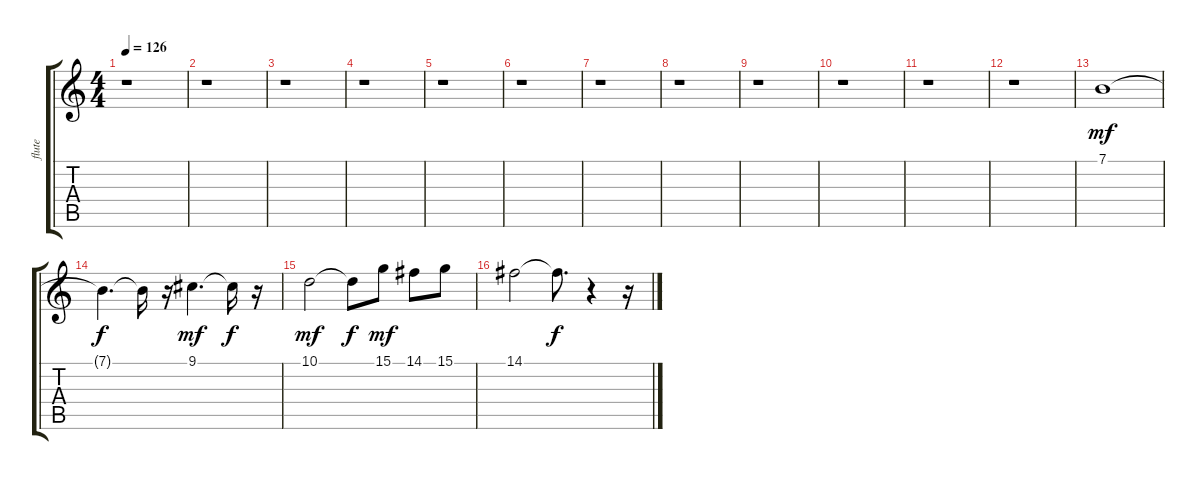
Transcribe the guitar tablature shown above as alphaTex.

\track ("flute" "flute") {instrument flute}
\staff {score tabs}
\tuning (E4 B3 G3 D3 A2 E2) {hide}
\ts (4 4)
\tempo 126
\clef g2
\ks c
r.1{dy mf} |
r.1 |
r.1 |
r.1 |
r.1 |
r.1 |
r.1 |
r.1 |
r.1 |
r.1 |
r.1 |
r.1 |
7.1.1 |
7.1{t}.4{d dy f} 7.1{t}.16 r.16 9.1.4{d dy mf} 9.1{t}.16{dy f} r.16 |
10.1.2{dy mf} 10.1{t}.8{dy f} 15.1.8{dy mf} 14.1.8 15.1.8 |
14.1.2 14.1{t}.8{d dy f} r.4 r.16
